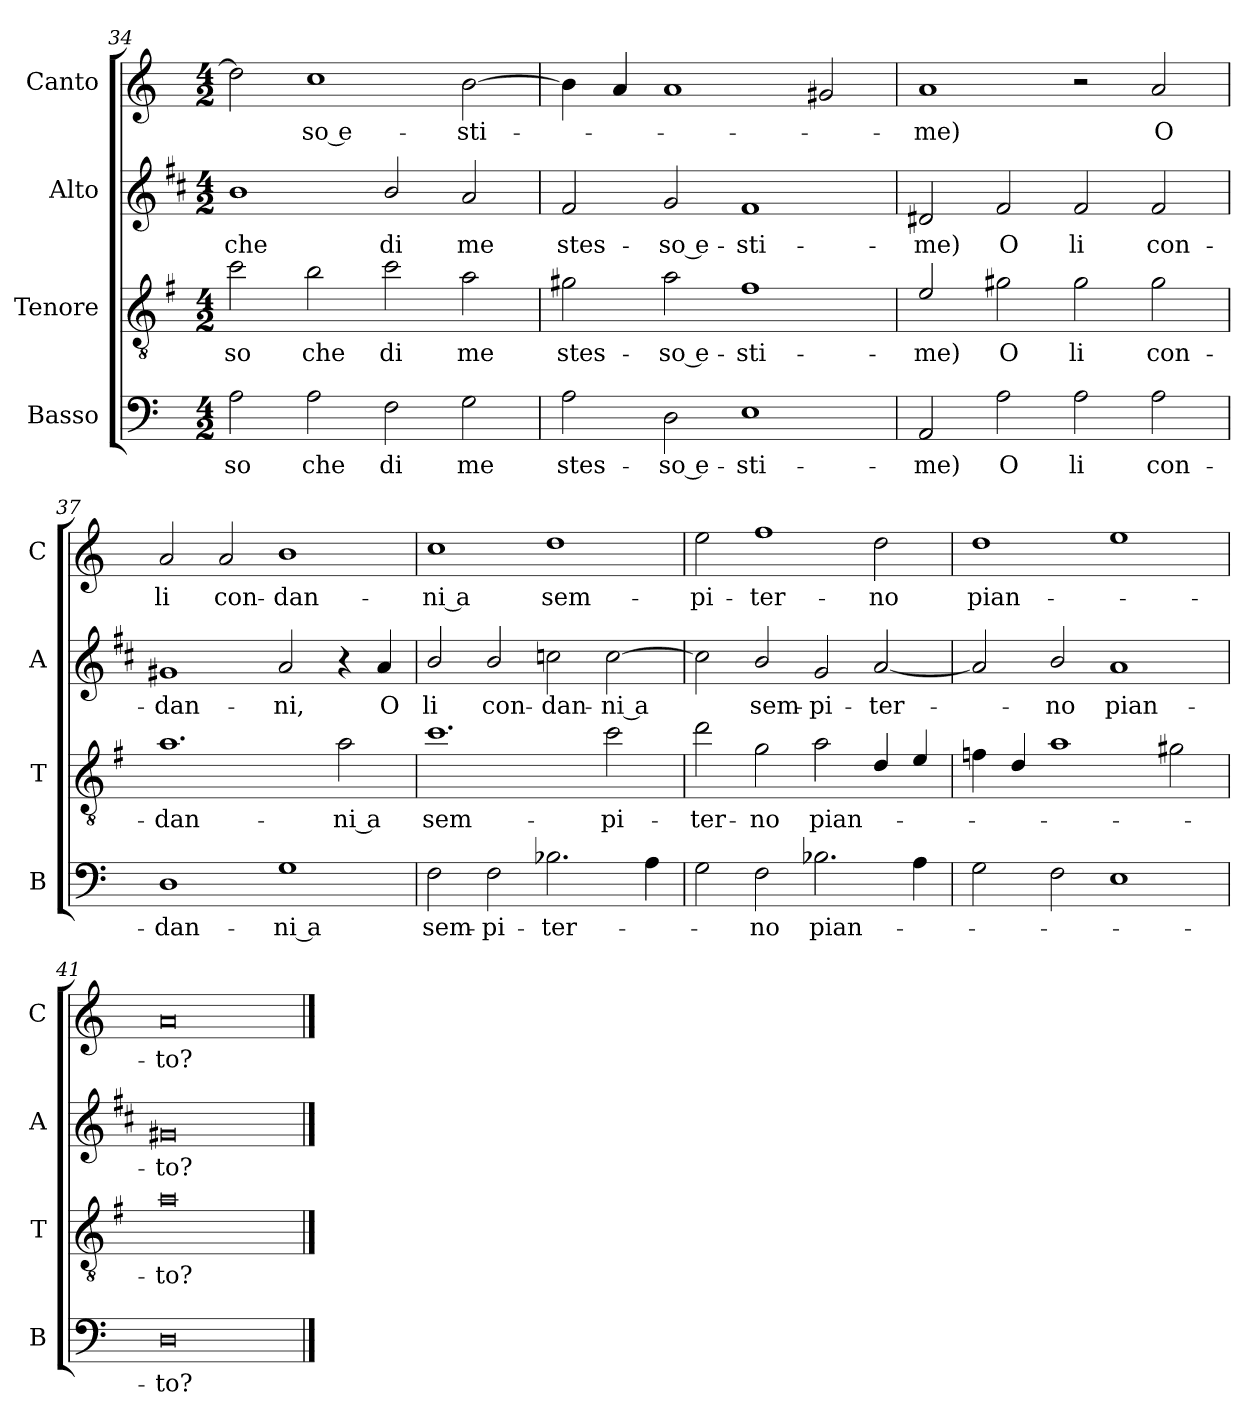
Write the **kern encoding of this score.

**kern	**text	**kern	**text	**kern	**text	**kern	**text
*part4	*part4	*part3	*part3	*part2	*part2	*part1	*part1
*staff4	*staff4	*staff3	*staff3	*staff2	*staff2	*staff1	*staff1
*I"Basso	*	*I"Tenore	*	*I"Alto	*	*I"Canto	*
*I'B	*	*I'T	*	*I'A	*	*I'C	*
*clefF4	*	*clefGv2	*	*clefG2	*	*clefG2	*
*	*	*ITrd4c7	*	*ITrd1c2	*	*	*
*k[]	*	*k[]	*	*k[]	*	*k[]	*
*C:	*	*C:	*	*C:	*	*C:	*
*M4/2	*	*M4/2	*	*M4/2	*	*M4/2	*
=34	=34	=34	=34	=34	=34	=34	=34
!	!LO:LY:b	!	!LO:LY:b	!	!LO:LY:b	!	!
2A\	so	2f\	so	1a	che	2dd\]	.
!	!LO:LY:b	!	!LO:LY:b	!	!	!	!LO:LY:b
2A\	che	2e\	che	.	.	1cc	-so e-
!	!LO:LY:b	!	!LO:LY:b	!	!LO:LY:b	!	!
2F\	di	2f\	di	2a/	di	.	.
!	!LO:LY:b	!	!LO:LY:b	!	!LO:LY:b	!	!LO:LY:b
2G\	me	2d\	me	2g/	me	[2b\	-sti-
=35	=35	=35	=35	=35	=35	=35	=35
!	!LO:LY:b	!	!LO:LY:b	!	!LO:LY:b	!	!
2A\	stes-	2c#X\	stes-	2e/	stes-	4b\]	.
.	.	.	.	.	.	4a/	.
!	!LO:LY:b	!	!LO:LY:b	!	!LO:LY:b	!	!
2D\	-so e-	2d\	-so e-	2f/	-so e-	1a	.
!	!LO:LY:b	!	!LO:LY:b	!	!LO:LY:b	!	!
1E	-sti-	1B	-sti-	1e	-sti-	.	.
.	.	.	.	.	.	2g#X/	.
!!LO:LB:g=z
=36	=36	=36	=36	=36	=36	=36	=36
!	!LO:LY:b	!	!LO:LY:b	!	!LO:LY:b	!	!LO:LY:b
2AA/	-me)	2A/	-me)	2c#X/	-me)	1a	-me)
!	!LO:LY:b	!	!LO:LY:b	!	!LO:LY:b	!	!
2A\	O	2c#X\	O	2e/	O	.	.
!	!LO:LY:b	!	!LO:LY:b	!	!LO:LY:b	!	!
2A\	li	2c#\	li	2e/	li	2r	.
!	!LO:LY:b	!	!LO:LY:b	!	!LO:LY:b	!	!LO:LY:b
2A\	con-	2c#\	con-	2e/	con-	2a/	O
=37	=37	=37	=37	=37	=37	=37	=37
!	!LO:LY:b	!	!LO:LY:b	!	!LO:LY:b	!	!LO:LY:b
1D	-dan-	1.d	-dan-	1f#X	-dan-	2a/	li
!	!	!	!	!	!	!	!LO:LY:b
.	.	.	.	.	.	2a/	con-
!	!LO:LY:b	!	!	!	!LO:LY:b	!	!LO:LY:b
1G	-ni a	.	.	2g/	-ni,	1b	-dan-
!	!	!	!LO:LY:b	!	!	!	!
.	.	2d\	-ni a	4r	.	.	.
!	!	!	!	!	!LO:LY:b	!	!
.	.	.	.	4g/	O	.	.
=38	=38	=38	=38	=38	=38	=38	=38
!	!LO:LY:b	!	!LO:LY:b	!	!LO:LY:b	!	!LO:LY:b
2F\	sem-	1.f	sem-	2a/	li	1cc	-ni a
!	!LO:LY:b	!	!	!	!LO:LY:b	!	!
2F\	-pi-	.	.	2a/	con-	.	.
!	!LO:LY:b	!	!	!	!LO:LY:b	!	!LO:LY:b
2.B-X\	-ter-	.	.	2b-X\	-dan-	1dd	sem-
!	!	!	!LO:LY:b	!	!LO:LY:b	!	!
.	.	2f\	-pi-	[2b-\	-ni a	.	.
4A\	.	.	.	.	.	.	.
=39	=39	=39	=39	=39	=39	=39	=39
!	!	!	!LO:LY:b	!	!	!	!LO:LY:b
2G\	.	2g\	-ter-	2b-\]	.	2ee\	-pi-
!	!LO:LY:b	!	!LO:LY:b	!	!LO:LY:b	!	!LO:LY:b
2F\	-no	2c\	-no	2a/	sem-	1ff	-ter-
!	!LO:LY:b	!	!LO:LY:b	!	!LO:LY:b	!	!
2.B-X\	pian-	2d\	pian-	2f/	-pi-	.	.
!	!	!	!	!	!LO:LY:b	!	!LO:LY:b
.	.	4G/	.	[2g/	-ter-	2dd\	-no
4A\	.	4A/	.	.	.	.	.
=40	=40	=40	=40	=40	=40	=40	=40
!	!	!	!	!	!	!	!LO:LY:b
2G\	.	4B-X\	.	2g/]	.	1dd	pian-
.	.	4G/	.	.	.	.	.
!	!	!	!	!	!LO:LY:b	!	!
2F\	.	1d	.	2a/	-no	.	.
!	!	!	!	!	!LO:LY:b	!	!
1E	.	.	.	1g	pian-	1ee	.
.	.	2c#X\	.	.	.	.	.
=41	=41	=41	=41	=41	=41	=41	=41
!	!LO:LY:b	!	!LO:LY:b	!	!LO:LY:b	!	!LO:LY:b
0D	-to?	0d	-to?	0f#X	-to?	0a	-to?
==	==	==	==	==	==	==	==
*-	*-	*-	*-	*-	*-	*-	*-
